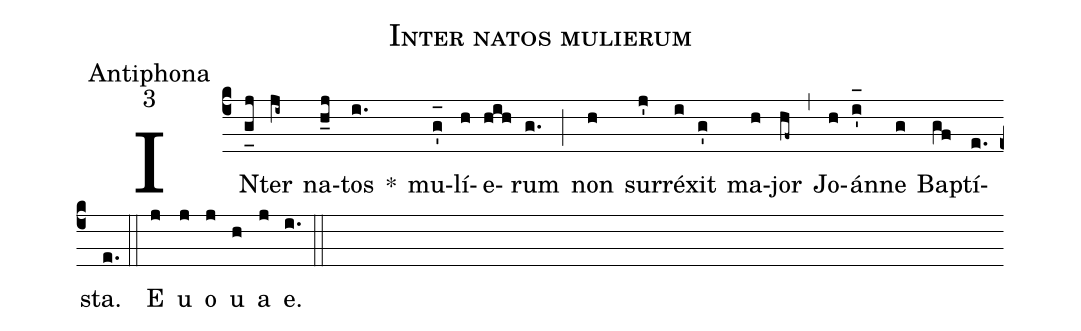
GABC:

name:Inter natos mulierum;
office-part:Antiphona;
mode:3;
%%
(c4) IN(g_[uh:l]j)ter(ji~) na(h_j)tos(i.) *() mu(g'_[oh:h])lí(h)e(hih)rum(g.) (;) non(h) sur(j')ré(i)xit(g') ma(h)jor(hf~) (,) Jo(h)án(i'_[oh:h])ne(g) Ba(gf)ptí(e.)sta.(e.) (::) <eu>E(j) u(j) o(j) u(h) a(j) e.</eu>(i.) (::)
